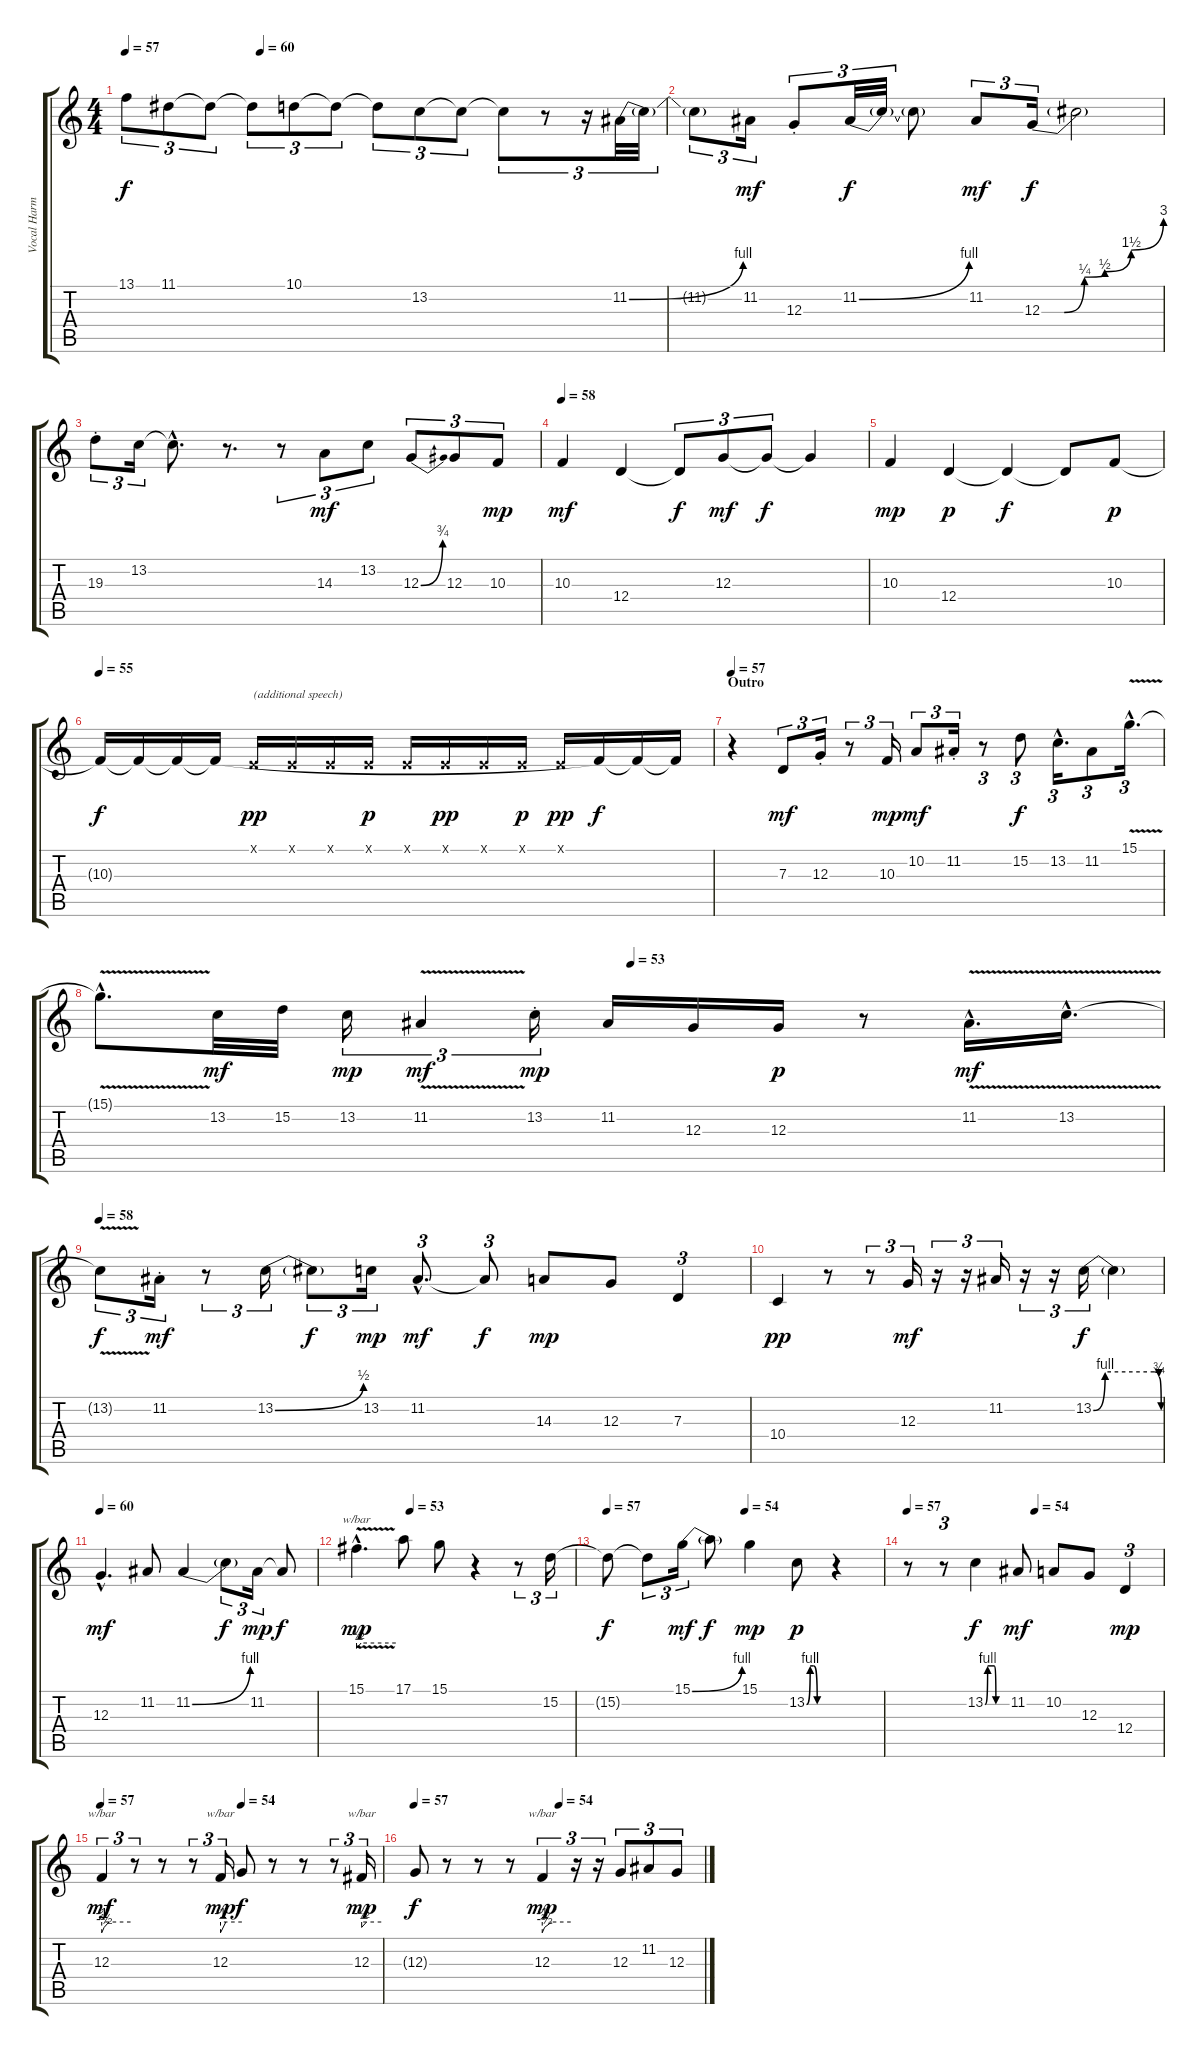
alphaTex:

\track ("Vocal Harmonies (girls) / Clocks R-2" "Vocal Harm") {instrument choiraahs}
\staff {score tabs}
\tuning (E4 B3 G3 D3 A2 E2) {hide}
\ts (4 4)
\tempo 57
\tempo (60 0.25)
\clef g2
\ks c
13.1{t}.8{tu (3 2) dy f} 11.1.8{tu (3 2)} 11.1{t}.8{tu (3 2)} 11.1{t}.8{tu (3 2)} 10.1.8{tu (3 2)} 10.1{t}.8{tu (3 2)} 10.1{t}.8{tu (3 2)} 13.2.8{tu (3 2)} 13.2{t}.8{tu (3 2)} 13.2{t}.8{tu (3 2)} r.8{tu (3 2)} r.16{tu (3 2)} 11.2{be (bend 0 0 60 4)}.32{tu (3 2)} 11.2{t}.32{tu (3 2)} |
11.2{t}.8{tu (3 2)} 11.2.16{tu (3 2) dy mf} 12.3{st}.8{tu (3 2)} 11.2{be (bend 0 0 60 4)}.32{tu (3 2) dy f} 11.2{t}.32{tu (3 2)} 11.2{t}.8 11.2.8{tu (3 2) dy mf} 12.3{be (custom 0 0 11 0 21 1 31 2 44 6 60 12)}.16{tu (3 2) dy f} 12.3{t}.2 |
19.3{st}.8{tu (3 2)} 13.2.16{tu (3 2)} 13.2{hac t}.8{d} r.8{d} r.8{tu (3 2)} 14.3.8{tu (3 2) dy mf} 13.2.8{tu (3 2)} 12.3{be (bend 0 0 60 3)}.8{tu (3 2)} 12.3.8{tu (3 2)} 10.3.8{tu (3 2) dy mp} |
\tempo 58
10.3.4{dy mf} 12.4.4 12.4{t}.8{tu (3 2) dy f} 12.3.8{tu (3 2) dy mf} 12.3{t}.8{tu (3 2) dy f} 12.3{t}.4 |
10.3.4{dy mp} 12.4.4{dy p} 12.4{t}.4{dy f} 12.4{t}.8 10.3.8{dy p} |
\tempo 55
10.3{t}.16{dy f} 10.3{t}.16 10.3{t}.16 10.3{t}.16 0.1{x}.16{txt "(additional speech)" dy pp} 0.1{x}.16 0.1{x}.16 0.1{x}.16{dy p} 0.1{x}.16 0.1{x}.16{dy pp} 0.1{x}.16 0.1{x}.16{dy p} 0.1{x}.16{dy pp} 10.3{t}.16{dy f} 10.3{t}.16 10.3{t}.16 |
\section ("" "Outro")
\tempo 57
r.4{volume 13} 7.3.8{tu (3 2) dy mf} 12.3{st}.16{tu (3 2)} r.8{tu (3 2)} 10.3.16{tu (3 2) dy mp} 10.2.8{tu (3 2) dy mf} 11.2{st}.16{tu (3 2)} r.8{tu (3 2)} 15.2.8{tu (3 2) dy f} 13.2{hac}.16{d tu (3 2)} 11.2.8{tu (3 2)} 15.1{v hac}.16{d tu (3 2)} |
\tempo (53 0.5)
15.1{hac t}.8{d} 13.2.32{dy mf} 15.2.32 13.2.16{tu (3 2) dy mp} 11.2{v}.4{tu (3 2) dy mf} 13.2{st}.16{tu (3 2) dy mp} 11.2.16 12.3.16 12.3.16{dy p} r.8 11.2{v hac}.16{d dy mf} 13.2{v hac}.16{d} |
\tempo 58
13.2{t}.8{tu (3 2) dy f} 11.2{st}.16{tu (3 2) dy mf} r.8{tu (3 2)} 13.2{be (bend 0 0 60 2)}.16{tu (3 2)} 13.2{t}.8{tu (3 2) dy f} 13.2.16{tu (3 2) dy mp} 11.2{hac}.8{d tu (3 2) dy mf} 11.2{t}.8{tu (3 2) dy f} 14.3.8{dy mp} 12.3.8 7.3.4{tu (3 2)} |
10.4.4{dy pp} r.8 r.8{tu (3 2)} 12.3.16{tu (3 2) dy mf} r.16{tu (3 2)} r.16{tu (3 2)} 11.2.16{tu (3 2)} r.16{tu (3 2)} r.16{tu (3 2)} 13.2{be (custom 0 0 10 4 52 4 56 3 58 0 60 0)}.16{tu (3 2) dy f} 13.2{t}.4 |
\tempo 60
12.3{hac}.4{d dy mf} 11.2.8 11.2{be (bend 0 0 60 4)}.4 11.2{t}.8{tu (3 2) dy f} 11.2.16{tu (3 2) dy mp} 11.2{t}.8{dy f} |
\tempo (53 0.25)
15.1{v hac}.4{d tbe (custom default 0 -2 7 0 60 0) dy mp} 17.1.8 15.1.8 r.4 r.8{tu (3 2)} 15.2.16{tu (3 2)} |
\tempo 57
\tempo (54 0.5)
15.2{t}.8{dy f} 15.2{t}.8{tu (3 2)} 15.1{be (bend 0 0 60 4)}.16{tu (3 2) dy mf} 15.1{t}.8{dy f} 15.1.4{dy mp} 13.2{be (custom 0 0 10 4 20 4 30 0 60 0)}.8{dy p} r.4 |
\tempo 57
\tempo (54 0.5)
r.8 r.8{tu (3 2)} 13.2{be (custom 0 0 7 4 25 4 30 0 60 0)}.4{dy f} 11.2.8{dy mf} 10.2.8 12.3.8 12.4.4{tu (3 2) dy mp} |
\tempo 57
\tempo (54 0.5)
12.3.4{tu (3 2) tbe (custom default 0 -4 5 -2 15 0 60 0) dy mf} r.8{tu (3 2)} r.8 r.8{tu (3 2)} 12.3.16{tu (3 2) tbe (custom default 0 -4 15 0 60 0) dy mp} 12.3{t}.8{dy f} r.8 r.8 r.8{tu (3 2)} 12.3.16{tu (3 2) tbe (custom default 0 -2 15 0 60 0) dy mp} |
\tempo 57
\tempo (54 0.5)
12.3{t}.8{dy f} r.8 r.8 r.8 12.3.4{tu (3 2) tbe (custom default 0 -4 5 -2 20 0 60 0) dy mp} r.16{tu (3 2)} r.16{tu (3 2)} 12.3.8{tu (3 2)} 11.2.8{tu (3 2)} 12.3.8{tu (3 2)}
